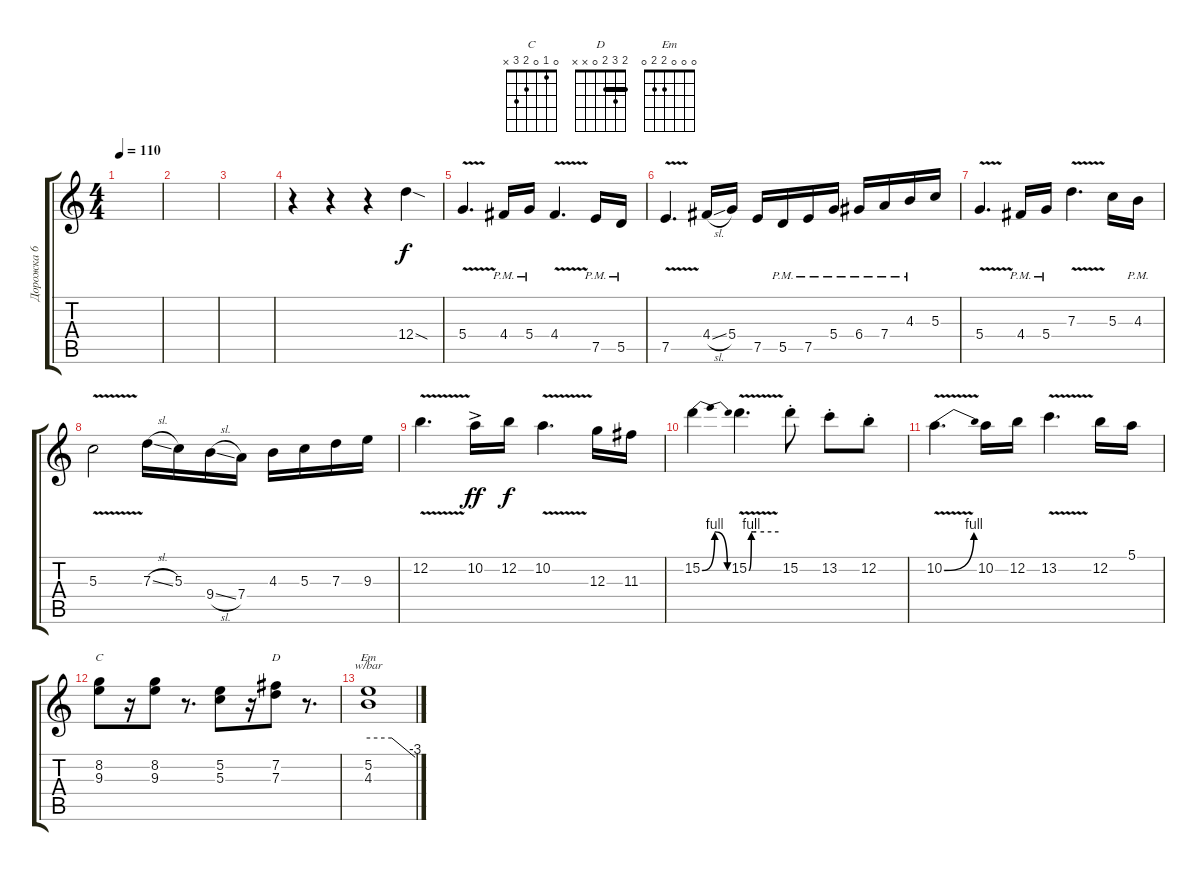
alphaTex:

\track ("Дорожка 6" "Дорожка 6") {instrument overdrivenguitar}
\staff {score tabs}
\tuning (E4 B3 G3 D3 A2 E2) {hide}
\chord ("C" 0 1 0 2 3 x)
\chord ("D" 2 3 2 0 x x) {barre 2}
\chord ("Em" 0 0 0 2 2 0)
\ts (4 4)
\tempo 110
\clef g2
\ks c
|
|
|
r.4 r.4 r.4 12.4{sod}.4{dy f} |
5.4{v}.4{d} 4.4{pm}.16 5.4{pm}.16 4.4{v}.4{d} 7.5{pm}.16 5.5{pm}.16 |
7.5{v}.4{d} 4.4{sl}.16 5.4.16 7.5.16 5.5{pm}.16 7.5{pm}.16 5.4{pm}.16 6.4{pm}.16 7.4{pm}.16 4.3{pm}.16 5.3.16 |
5.4{v}.4{d} 4.4{pm}.16 5.4{pm}.16 7.3{v}.4{d} 5.3.16 4.3{pm}.16 |
5.3{v}.2 7.3{sl}.16 5.3.16 9.4{sl}.16 7.4.16 4.3.16 5.3.16 7.3.16 9.3.16 |
12.2{v}.4{d} 10.2{ac}.16{dy ff} 12.2.16{dy f} 10.2{v}.4{d} 12.3.16 11.3.16 |
15.2{be (bendrelease 0 0 15 4 50 4 60 0)}.4 15.2{be (custom 0 0 5 4 10 4 15 4 60 4) v}.4{d} 15.2{st}.8 13.2{st}.8 12.2{st}.8 |
10.2{be (bend 0 0 60 4) v}.4{d} 10.2.16 12.2.16 13.2{v}.4{d} 12.2.16 5.1.16 |
(8.2 9.3).8{ch "C"} r.16 (8.2 9.3).8 r.8{d} (5.2 5.3).8 r.16 (7.2 7.3).8{ch "D"} r.8{d} |
(5.2 4.3).1{tbe (custom default 0 0 30 0 60 -12) ch "Em"}
